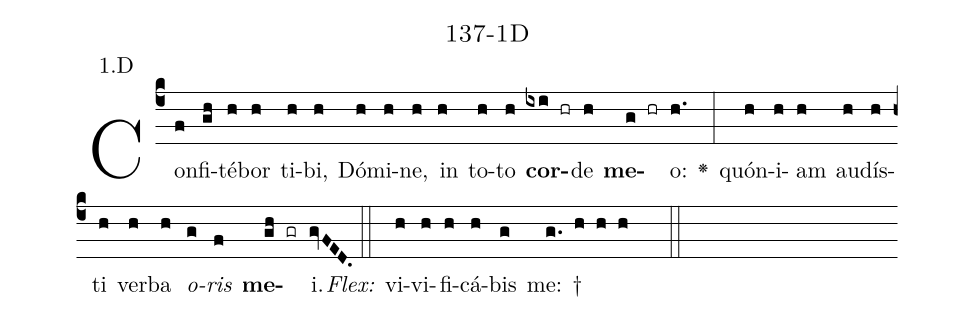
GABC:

name: 137-1D;
annotation: 1.D;
%%
(c4)Con(f)fi(gh)té(h)bor(h) ti(h)bi,(h) Dó(h)mi(h)ne,(h) in(h) to(h)to(h) <b>cor</b>(ixi hr)de(h) <b>me</b>(g hr)o:(h.) <v>\greheightstar</v>(:) quón(h)i(h)am(h) au(h)dís(h)ti(h) ver(h)ba(h) <i>o</i>(g)<i>ris</i>(f) <b>me</b>(gh gr)i.(gvFED.) (::)
<i>Flex:</i>()  vi(h)vi(h)fi(h)cá(h)bis(g) me: †(g. h h h  ::)

%E(h) u(h) o(g) u(f) a(gh) e.(gvFED.) (::)
